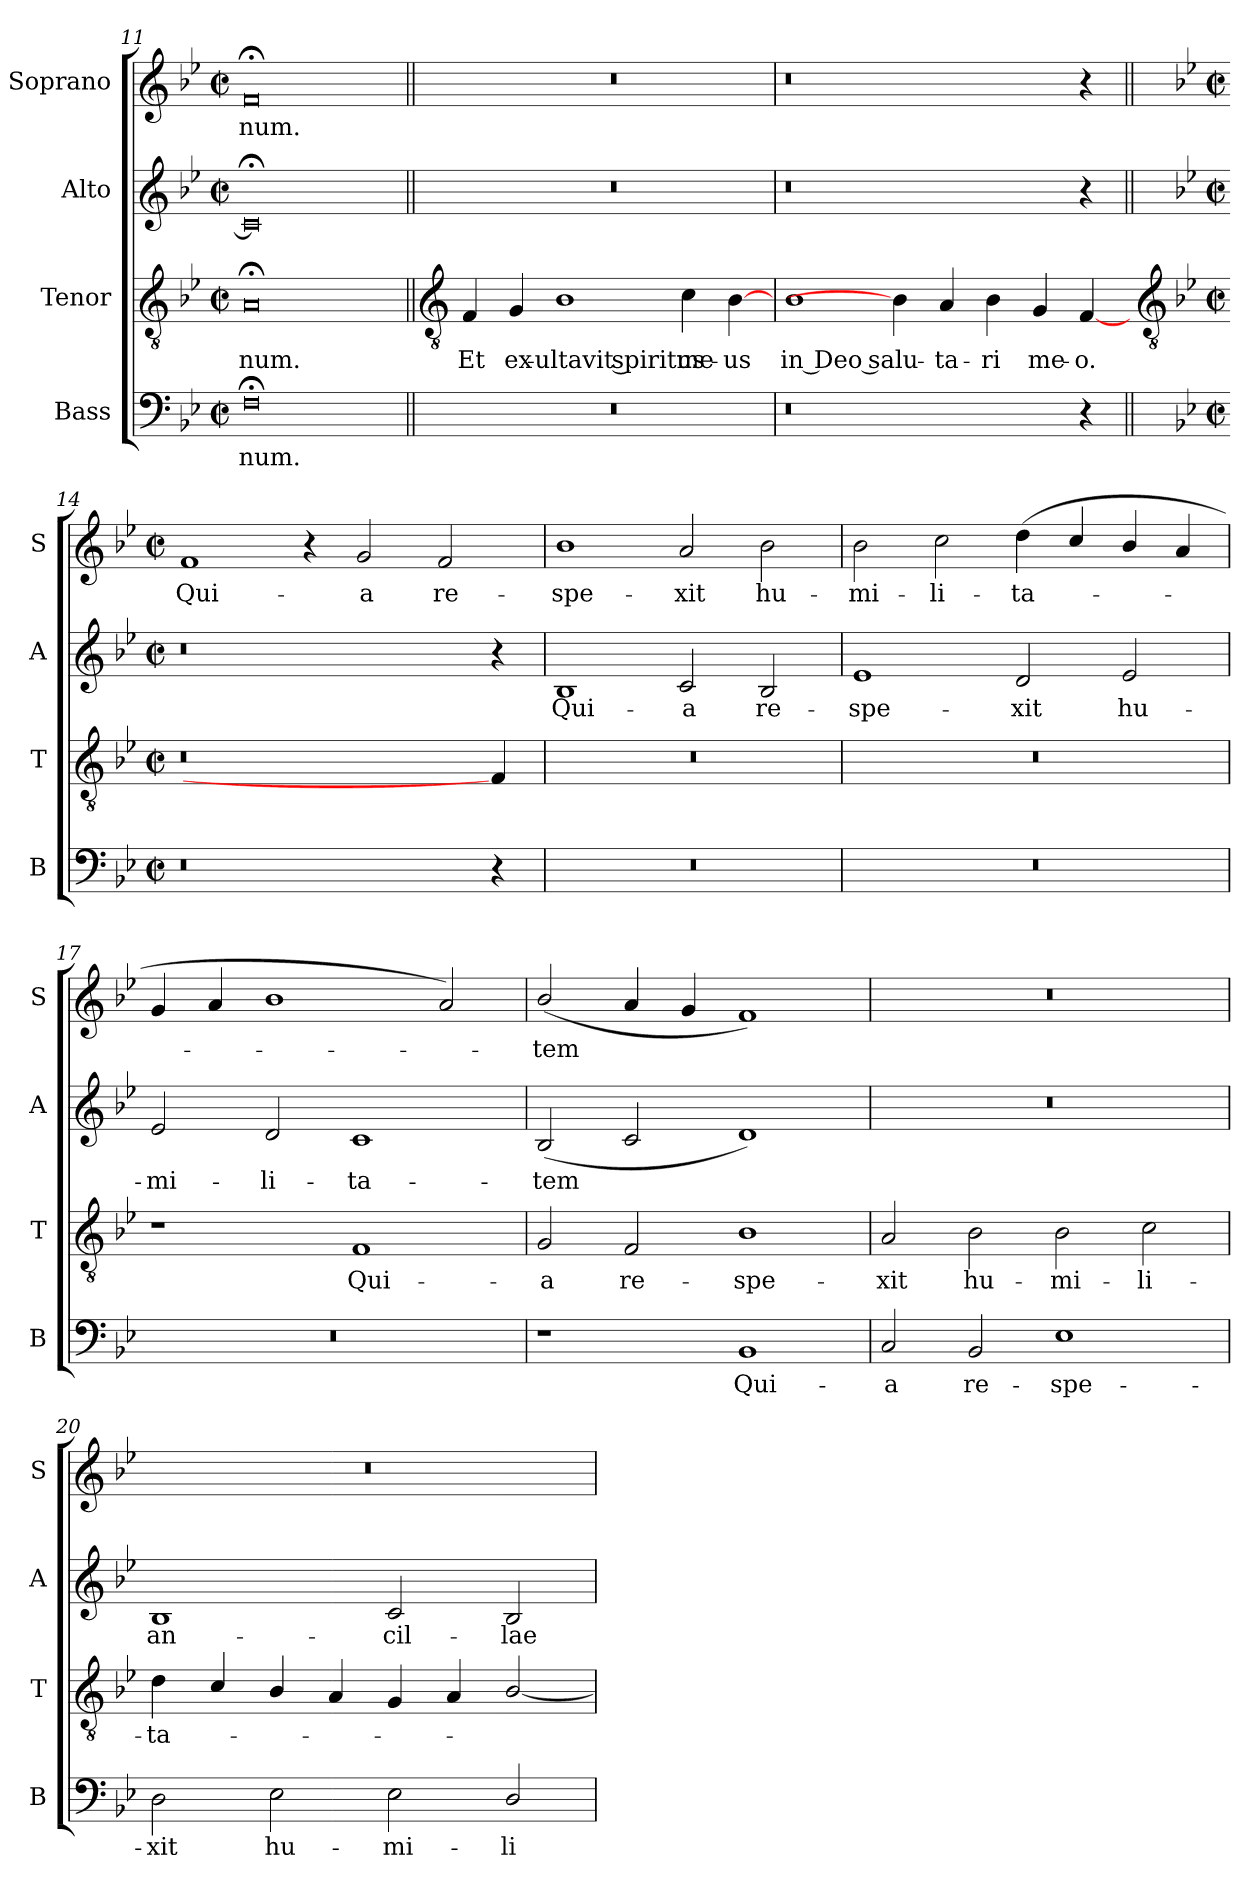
**kern	**text	**kern	**text	**kern	**text	**kern	**text
*part4	*part4	*part3	*part3	*part2	*part2	*part1	*part1
*staff4	*staff4	*staff3	*staff3	*staff2	*staff2	*staff1	*staff1
*I"Bass	*	*I"Tenor	*	*I"Alto	*	*I"Soprano	*
*I'B	*	*I'T	*	*I'A	*	*I'S	*
*clefF4	*	*clefGv2	*	*clefG2	*	*clefG2	*
*k[b-e-]	*	*k[b-e-]	*	*k[b-e-]	*	*k[b-e-]	*
*B-:	*	*B-:	*	*B-:	*	*B-:	*
*M4/2	*	*M4/2	*	*M4/2	*	*M4/2	*
*met(c|)	*	*met(c|)	*	*met(c|)	*	*met(c|)	*
=11	=11	=11	=11	=11	=11	=11	=11
!	!LO:LY:b	!	!LO:LY:b	!	!	!	!LO:LY:b
0F;<	-num.	0A;<	-num.	0c;<]	.	0f;<	-num.
!!LO:LB:g=z
=12||	=12||	=12||	=12||	=12||	=12||	=12||	=12||
*	*	*clefGv2	*	*	*	*	*
!	!	!	!LO:LY:b	!	!	!	!
0r	.	4F	Et	0r	.	0r	.
!	!	!	!LO:LY:b	!	!	!	!
.	.	4G	ex-	.	.	.	.
!	!	!	!LO:LY:b	!	!	!	!
.	.	1B-	-ultavit spiritus	.	.	.	.
!	!	!	!LO:LY:b	!	!	!	!
.	.	4c	me-	.	.	.	.
!	!	!	!LO:LY:b	!	!	!	!
.	.	[4B-	-us	.	.	.	.
=13	=13	=13	=13	=13	=13	=13	=13
!	!	!	!LO:LY:b	!	!	!	!
0r	.	1B-	in Deo salu-	0r	.	0r	.
.	.	4B-]	.	.	.	.	.
!	!	!	!LO:LY:b	!	!	!	!
.	.	4A	-ta-	.	.	.	.
!	!	!	!LO:LY:b	!	!	!	!
.	.	4B-	-ri	.	.	.	.
!	!	!	!LO:LY:b	!	!	!	!
.	.	4G	me-	.	.	.	.
!	!	!	!LO:LY:b	!	!	!	!
4r	.	[4F	-o.	4r	.	4r	.
!!LO:LB:g=z
=14||	=14||	=14-	=14||	=14||	=14||	=14||	=14||
*	*	*clefGv2	*	*	*	*	*
*k[b-e-]	*	*	*	*k[b-e-]	*	*k[b-e-]	*
*B-:	*	*	*	*B-:	*	*B-:	*
*M4/2	*	*M4/2	*	*M4/2	*	*M4/2	*
*met(c|)	*	*met(c|)	*	*met(c|)	*	*met(c|)	*
!	!	!	!	!	!	!	!LO:LY:b
0r	.	0r	.	0r	.	1f	Qui-
.	.	.	.	.	.	4r	.
!	!	!	!	!	!	!	!LO:LY:b
.	.	.	.	.	.	2g	-a
!	!	!	!	!	!	!	!LO:LY:b
.	.	.	.	.	.	2f	re-
4r	.	4F]	.	4r	.	.	.
=15	=15	=15	=15	=15	=15	=15	=15
!	!	!	!	!	!LO:LY:b	!	!LO:LY:b
0r	.	0r	.	1B-	Qui-	1b-	-spe-
!	!	!	!	!	!LO:LY:b	!	!LO:LY:b
.	.	.	.	2c	-a	2a	-xit
!	!	!	!	!	!LO:LY:b	!	!LO:LY:b
.	.	.	.	2B-	re-	2b-	hu-
=16	=16	=16	=16	=16	=16	=16	=16
!	!	!	!	!	!LO:LY:b	!	!LO:LY:b
0r	.	0r	.	1e-	-spe-	2b-	-mi-
!	!	!	!	!	!	!	!LO:LY:b
.	.	.	.	.	.	2cc	-li-
!	!	!	!	!	!LO:LY:b	!	!LO:LY:b
.	.	.	.	2d	-xit	(<4dd	-ta-
.	.	.	.	.	.	4cc/	.
!	!	!	!	!	!LO:LY:b	!	!
.	.	.	.	2e-	hu-	4b-/	.
.	.	.	.	.	.	4a	.
=17	=17	=17	=17	=17	=17	=17	=17
!	!	!	!	!	!LO:LY:b	!	!
0r	.	1r	.	2e-	-mi-	4g/	.
.	.	.	.	.	.	4a	.
!	!	!	!	!	!LO:LY:b	!	!
.	.	.	.	2d	-li-	1b-/	.
!	!	!	!LO:LY:b	!	!LO:LY:b	!	!
.	.	1F	Qui-	1c	-ta-	.	.
.	.	.	.	.	.	2a)	.
=18	=18	=18	=18	=18	=18	=18	=18
!	!	!	!LO:LY:b	!	!LO:LY:b	!	!LO:LY:b
1r	.	2G	-a	(<2B-	-tem	(<2b-/	tem
!	!	!	!LO:LY:b	!	!	!	!
.	.	2F	re-	2c	.	4a/	.
.	.	.	.	.	.	4g	.
!	!LO:LY:b	!	!LO:LY:b	!	!	!	!
1BB-	Qui-	1B-	-spe-	1d)	.	1f)	.
=19	=19	=19	=19	=19	=19	=19	=19
!	!LO:LY:b	!	!LO:LY:b	!	!	!	!
2C/	-a	2A	-xit	0r	.	0r	.
!	!LO:LY:b	!	!LO:LY:b	!	!	!	!
2BB-	re-	2B-	hu-	.	.	.	.
!	!LO:LY:b	!	!LO:LY:b	!	!	!	!
1E-	-spe-	2B-	-mi-	.	.	.	.
!	!	!	!LO:LY:b	!	!	!	!
.	.	2c	-li-	.	.	.	.
=20	=20	=20	=20	=20	=20	=20	=20
!	!LO:LY:b	!	!LO:LY:b	!	!LO:LY:b	!	!
2D	-xit	4d	-ta-	1B-	an-	0r	.
.	.	4c/	.	.	.	.	.
!	!LO:LY:b	!	!	!	!	!	!
2E-	hu-	4B-/	.	.	.	.	.
.	.	4A	.	.	.	.	.
!	!LO:LY:b	!	!	!	!LO:LY:b	!	!
2E-	-mi-	4G/	.	2c	-cil-	.	.
.	.	4A	.	.	.	.	.
!	!LO:LY:b	!	!	!	!LO:LY:b	!	!
2D/	-li-	[2B-/	.	2B-	-lae	.	.
=	=	=	=	=	=	=	=
*-	*-	*-	*-	*-	*-	*-	*-
